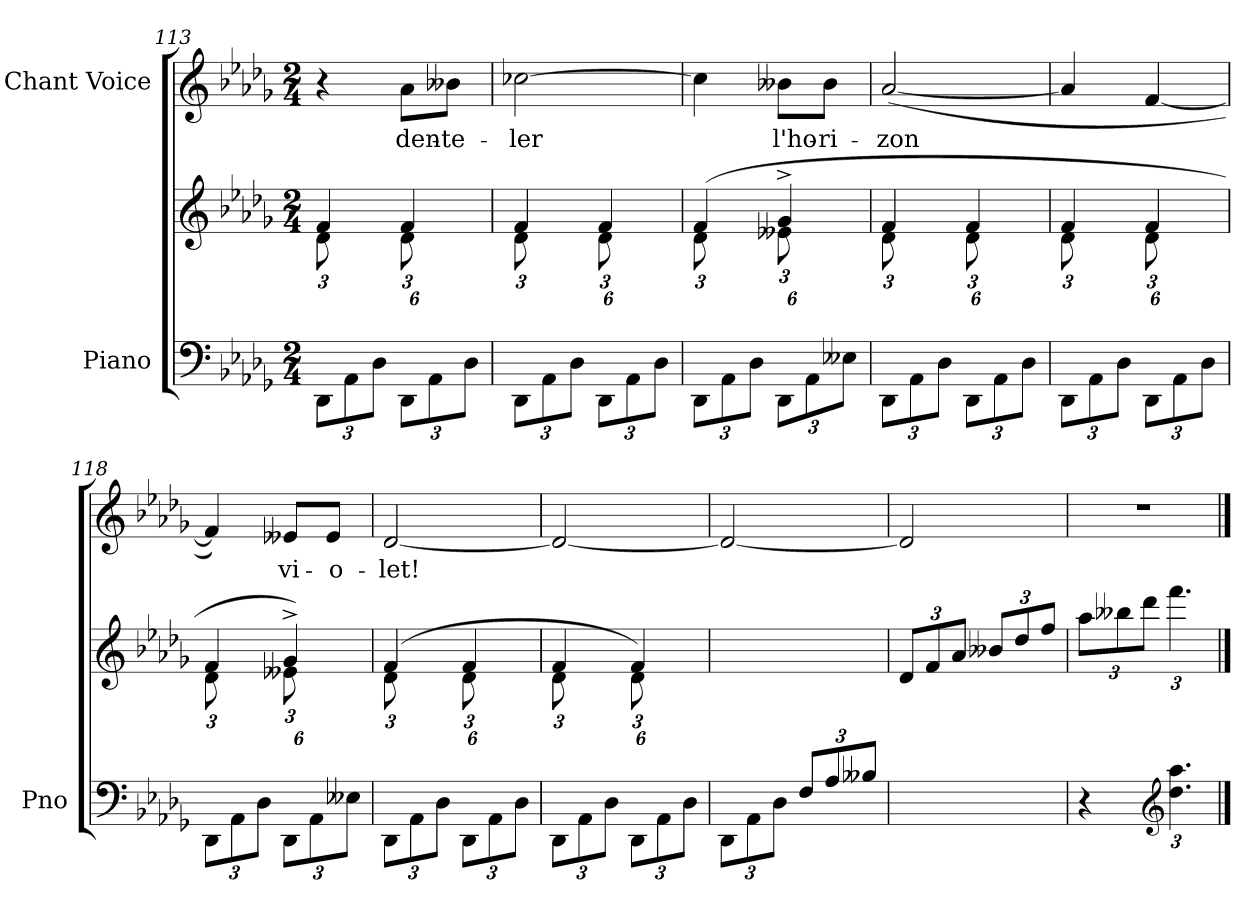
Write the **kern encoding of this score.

**kern	**kern	**kern	**text
*part2	*part2	*part1	*part1
*staff3	*staff2	*staff1	*staff1
*I"Piano	*	*I"Chant Voice	*
*I'Pno	*	*	*
*clefF4	*clefG2	*clefG2	*
*k[b-e-a-d-g-]	*k[b-e-a-d-g-]	*k[b-e-a-d-g-]	*
*M2/4	*M2/4	*M2/4	*
=113	=113	=113	=113
*^	*^	*	*
*	*Xbrackettup	*	*Xbrackettup	*	*
12ryy	12DD-\L	4f/	12d-\L	4r	.
12B--X/	12AA-\	.	6ryy	.	.
12A-/J	12D-\J	.	.	.	.
12ryy	12DD-\L	4f/	12d-\L	8a-\L	den-
12B--/	12AA-\	.	6ryy	.	.
.	.	.	.	8b--X\J	-te-
12A-/J	12D-\J	.	.	.	.
=114	=114	=114	=114	=114	=114
12ryy	12DD-\L	4f/	12d-\L	[2cc-X\	-ler
12B--X/	12AA-\	.	6ryy	.	.
12A-/J	12D-\J	.	.	.	.
12ryy	12DD-\L	4f/	12d-\L	.	.
12B--/	12AA-\	.	6ryy	.	.
12A-/J	12D-\J	.	.	.	.
=115	=115	=115	=115	=115	=115
12ryy	12DD-\L	(4f/	12d-\L	4cc-\]	.
12B--X/	12AA-\	.	6ryy	.	.
12A-/J	12D-\J	.	.	.	.
12ryy	12DD-\L	4g-^>/	12e--X\L	8b--X\L	l'ho-
12B--/	12AA-\	.	6ryy	.	.
.	.	.	.	8b--\J	-ri-
12A-/J	12E--X\J	.	.	.	.
=116	=116	=116	=116	=116	=116
12ryy	12DD-\L	4f/	12d-\L	([2a-/	-zon
12B--X/	12AA-\	.	6ryy	.	.
12A-/J	12D-\J	.	.	.	.
12ryy	12DD-\L	4f/	12d-\L	.	.
12B--/	12AA-\	.	6ryy	.	.
12A-/J	12D-\J	.	.	.	.
=117	=117	=117	=117	=117	=117
12ryy	12DD-\L	4f/	12d-\L	4a-/]	.
12B--X/	12AA-\	.	6ryy	.	.
12A-/J	12D-\J	.	.	.	.
12ryy	12DD-\L	4f/	12d-\L	[4f/	.
12B--/	12AA-\	.	6ryy	.	.
12A-/J	12D-\J	.	.	.	.
=118	=118	=118	=118	=118	=118
12ryy	12DD-\L	4f/	12d-\L	4f/])	.
12B--X/	12AA-\	.	6ryy	.	.
12A-/J	12D-\J	.	.	.	.
12ryy	12DD-\L	4g-^>/)	12e--X\L	8e--X/L	vi-
12B--/	12AA-\	.	6ryy	.	.
.	.	.	.	8e--/J	-o-
12A-/J	12E--X\J	.	.	.	.
=119	=119	=119	=119	=119	=119
12ryy	12DD-\L	(4f/	12d-\L	[2d-/	-let!
12B--X/	12AA-\	.	6ryy	.	.
12A-/J	12D-\J	.	.	.	.
12ryy	12DD-\L	4f/	12d-\L	.	.
12B--/	12AA-\	.	6ryy	.	.
12A-/J	12D-\J	.	.	.	.
=120	=120	=120	=120	=120	=120
12ryy	12DD-\L	4f/	12d-\L	2d-/_	.
12B--X/	12AA-\	.	6ryy	.	.
12A-/J	12D-\J	.	.	.	.
12ryy	12DD-\L	4f/)	12d-\L	.	.
12B--/	12AA-\	.	6ryy	.	.
12A-/J	12D-\J	.	.	.	.
*	*	*v	*v	*	*
=121	=121	=121	=121	=121
(12DD-\L	2ryy	2ryy	2d-/_	.
12AA-\	.	.	.	.
12D-\J	.	.	.	.
12F/L	.	.	.	.
12A-/	.	.	.	.
12B--X/J	.	.	.	.
*v	*v	*	*	*
=122	=122	=122	=122
2ryy	12d-/L	2d-/]	.
.	12f/	.	.
.	12a-/J	.	.
.	12b--X/L	.	.
.	12dd-/	.	.
.	12ff/J	.	.
=123	=123	=123	=123
4r	12aa-\L	2r	.
.	12bb--X\	.	.
.	12ddd-\J	.	.
*clefG2	*	*	*
6.dd-\ 6.aa-\	6.fff\)	.	.
==	==	==	==
*-	*-	*-	*-
